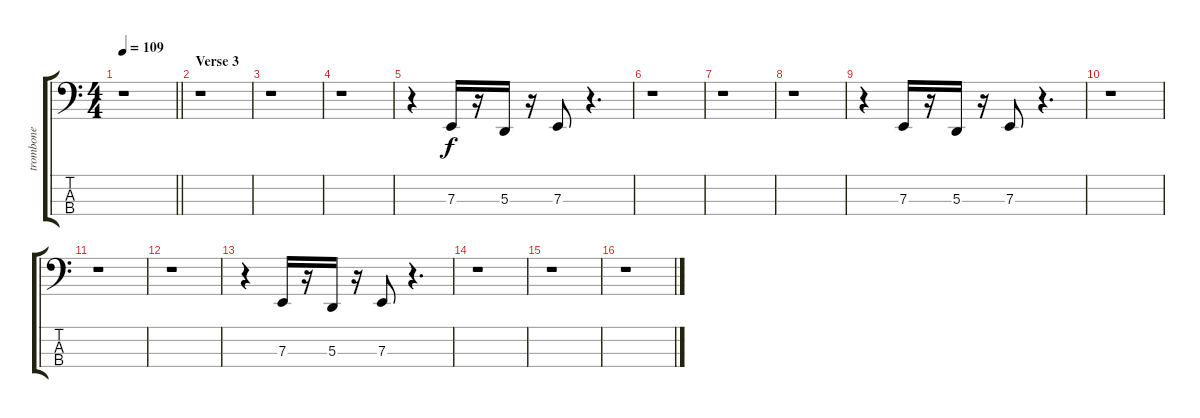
\track ("trombone" "trombone") {instrument trombone}
\staff {score tabs}
\tuning (G2 D2 A1 E1) {hide}
\ts (4 4)
\tempo 109
\clef f4
\barLineRight lightlight
\ks aminor
r.1{dy f} |
\section ("" "Verse 3")
r.1 |
r.1 |
r.1 |
r.4 7.3.16 r.16 5.3.16 r.16 7.3.8 r.4{d} |
r.1 |
r.1 |
r.1 |
r.4 7.3.16 r.16 5.3.16 r.16 7.3.8 r.4{d} |
r.1 |
r.1 |
r.1 |
r.4 7.3.16 r.16 5.3.16 r.16 7.3.8 r.4{d} |
r.1 |
r.1 |
r.1
